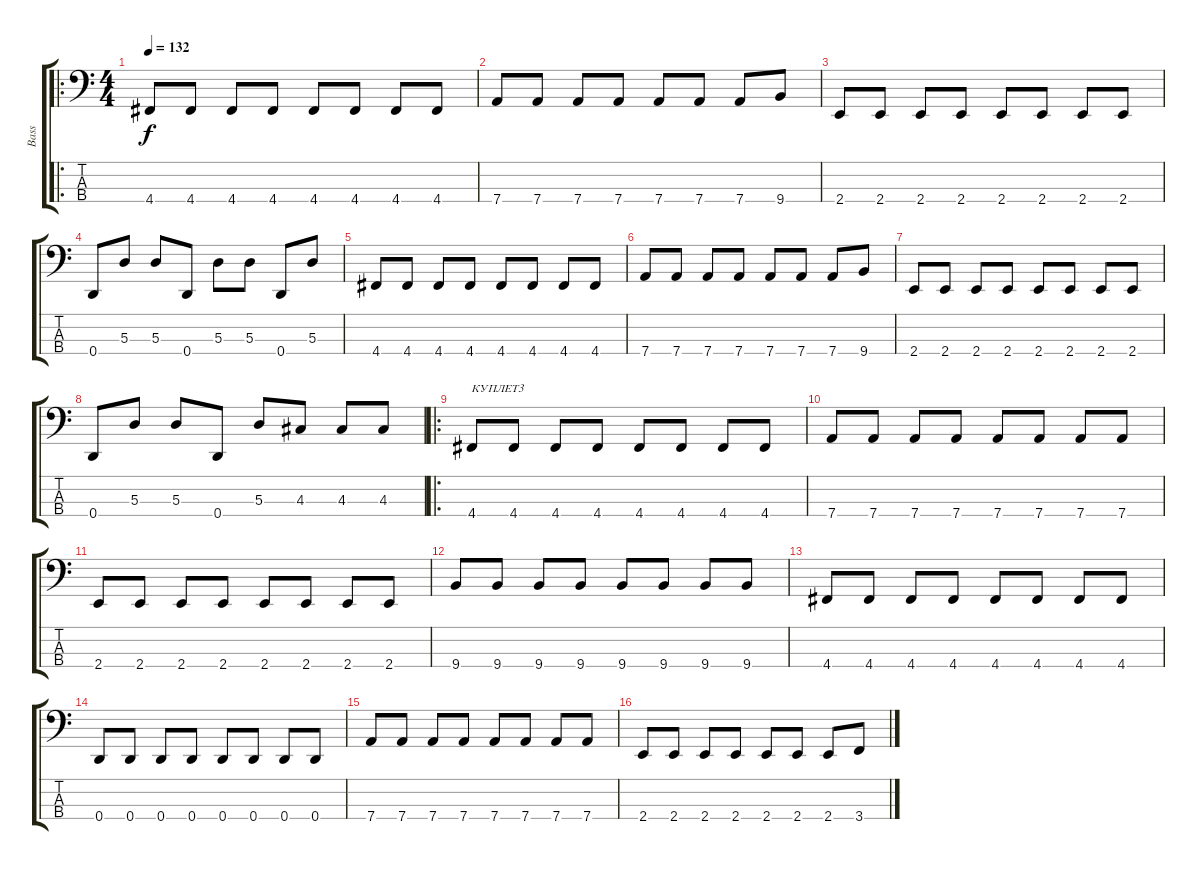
\track ("Bass" "Bass") {instrument electricbasspick}
\staff {score tabs}
\tuning (G2 D2 A1 D1) {hide}
\ro
\ts (4 4)
\tempo 132
\clef f4
\ks c
4.4.8{dy f} 4.4.8 4.4.8 4.4.8 4.4.8 4.4.8 4.4.8 4.4.8 |
7.4.8 7.4.8 7.4.8 7.4.8 7.4.8 7.4.8 7.4.8 9.4.8 |
2.4.8 2.4.8 2.4.8 2.4.8 2.4.8 2.4.8 2.4.8 2.4.8 |
0.4.8 5.3.8 5.3.8 0.4.8 5.3.8 5.3.8 0.4.8 5.3.8 |
4.4.8 4.4.8 4.4.8 4.4.8 4.4.8 4.4.8 4.4.8 4.4.8 |
7.4.8 7.4.8 7.4.8 7.4.8 7.4.8 7.4.8 7.4.8 9.4.8 |
2.4.8 2.4.8 2.4.8 2.4.8 2.4.8 2.4.8 2.4.8 2.4.8 |
0.4.8 5.3.8 5.3.8 0.4.8 5.3.8 4.3.8 4.3.8 4.3.8 |
\ro
4.4.8{txt "КУПЛЕТ3"} 4.4.8 4.4.8 4.4.8 4.4.8 4.4.8 4.4.8 4.4.8 |
7.4.8 7.4.8 7.4.8 7.4.8 7.4.8 7.4.8 7.4.8 7.4.8 |
2.4.8 2.4.8 2.4.8 2.4.8 2.4.8 2.4.8 2.4.8 2.4.8 |
9.4.8 9.4.8 9.4.8 9.4.8 9.4.8 9.4.8 9.4.8 9.4.8 |
4.4.8 4.4.8 4.4.8 4.4.8 4.4.8 4.4.8 4.4.8 4.4.8 |
0.4.8 0.4.8 0.4.8 0.4.8 0.4.8 0.4.8 0.4.8 0.4.8 |
7.4.8 7.4.8 7.4.8 7.4.8 7.4.8 7.4.8 7.4.8 7.4.8 |
2.4.8 2.4.8 2.4.8 2.4.8 2.4.8 2.4.8 2.4.8 3.4.8
